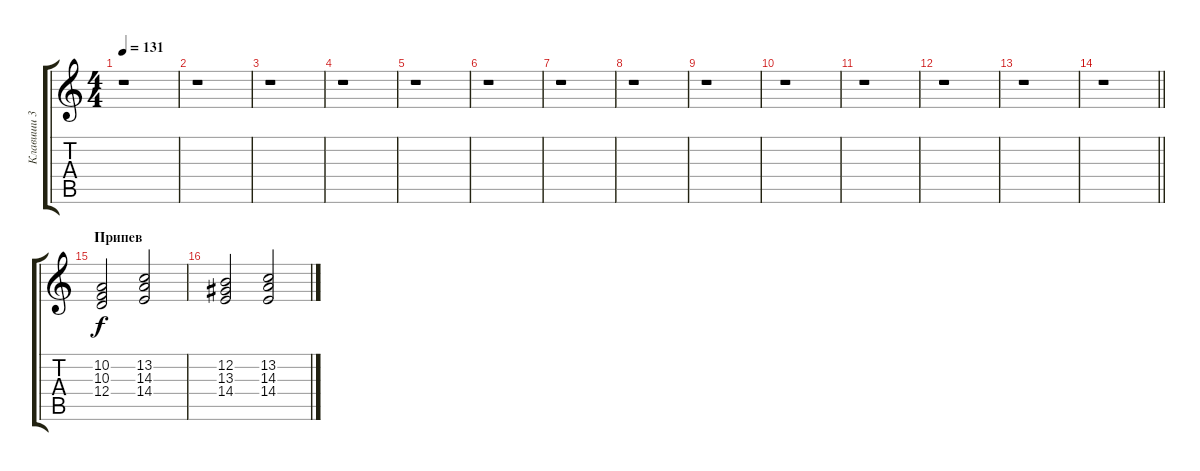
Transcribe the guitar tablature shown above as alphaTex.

\track ("Клавиши 3" "Клавиши 3") {instrument choiraahs}
\staff {score tabs}
\tuning (E4 B3 G3 D3 A2 E2) {hide}
\ts (4 4)
\tempo 131
\clef g2
\ks c
r.1{dy f} |
r.1 |
r.1 |
r.1 |
r.1 |
r.1 |
r.1 |
r.1 |
r.1 |
r.1 |
r.1 |
r.1 |
r.1 |
\barLineRight lightlight
r.1 |
\section ("" "Припев")
(10.2 10.3 12.4).2 (13.2 14.3 14.4).2 |
(12.2 13.3 14.4).2 (13.2 14.3 14.4).2
